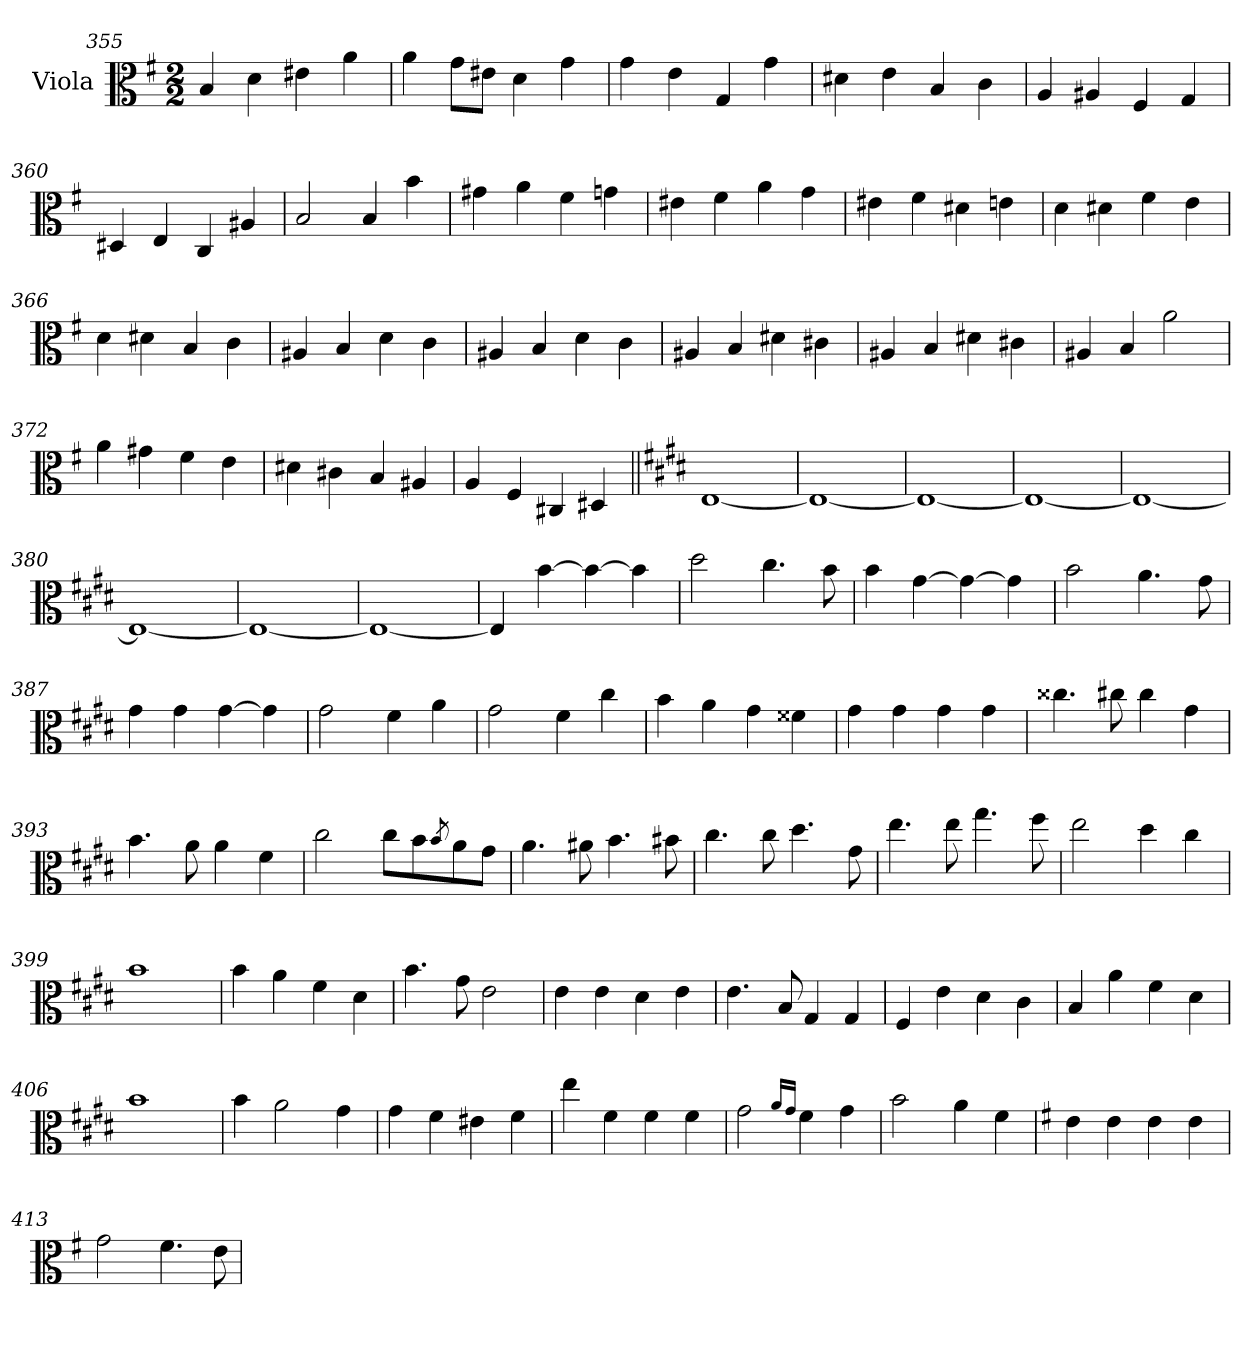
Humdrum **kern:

**kern
*part1
*staff1
*I"Viola
*I'Vla.
*clefC3
*k[f#]
*M2/2
=355
4B/
4d\
4e#X\
4a\
=356
4a\
8g\L
8e#X\J
4d\
4g\
=357
4g\
4e\
4G/
4g\
=358
4d#X\
4e\
4B/
4c\
=359
4A/
4A#X/
4F#/
4G/
!!LO:PB:g=z
=360
4D#X/
4E/
4C/
4A#X/
=361
2B/
4B/
4b\
=362
4g#X\
4a\
4f#\
4gn\
=363
4e#X\
4f#\
4a\
4g\
=364
4e#X\
4f#\
4d#X\
4en\
=365
4d\
4d#X\
4f#\
4e\
=366
4d\
4d#X\
4B/
4c\
=367
4A#X/
4B/
4d\
4c\
!!LO:LB:g=z
=368
4A#X/
4B/
4d\
4c\
=369
4A#X/
4B/
4d#X\
4c#X\
=370
4A#X/
4B/
4d#X\
4c#X\
=371
4A#X/
4B/
2a\
=372
4a\
4g#X\
4f#\
4e\
=373
4d#X\
4c#X\
4B/
4A#X/
=374
4A/
4F#/
4C#X/
4D#X/
!!LO:LB:g=z
=375||
*k[f#c#g#d#]
[1E
=376
1E_
=377
1E_
=378
1E_
=379
1E_
=380
1E_
=381
1E_
=382
1E_
=383
4E/]
[4b\
4b\_
4b\]
=384
2dd#\
4.cc#\
8b\
=385
4b\
[4g#\
4g#\_
4g#\]
=386
2b\
4.a\
8g#\
=387
4g#\
4g#\
[4g#\
4g#\]
!!LO:LB:g=z
=388
2g#\
4f#\
4a\
=389
2g#\
4f#\
4cc#\
=390
4b\
4a\
4g#\
4f##X\
=391
4g#\
4g#\
4g#\
4g#\
=392
4.cc##X\
8cc#X\
4cc#\
4g#\
=393
4.b\
8a\
4a\
4f#\
=394
2cc#\
8cc#\L
8b\
8qb/
8a\
8g#\J
=395
4.a\
8a#X\
4.b\
8b#X\
!!LO:LB:g=z
=396
4.cc#\
8cc#\
4.dd#\
8g#\
=397
4.ee\
8ee\
4.gg#\
8ff#\
=398
2ee\
4dd#\
4cc#\
=399
1b
=400
4b\
4a\
4f#\
4d#\
=401
4.b\
8g#\
2e\
=402
4e\
4e\
4d#\
4e\
=403
4.e\
8B/
4G#/
4G#/
=404
4F#/
4e\
4d#\
4c#\
!!LO:LB:g=z
=405
4B/
4a\
4f#\
4d#\
=406
1b
=407
4b\
2a\
4g#\
=408
4g#\
4f#\
4e#X\
4f#\
=409
4ee\
4f#\
4f#\
4f#\
=410
2g#\
16qa/LL
16qg#/JJ
4f#\
4g#\
=411
2b\
4a\
4f#\
=412
*k[f#]
4e\
4e\
4e\
4e\
=413
2g\
4.f#\
8e\
=
*-
